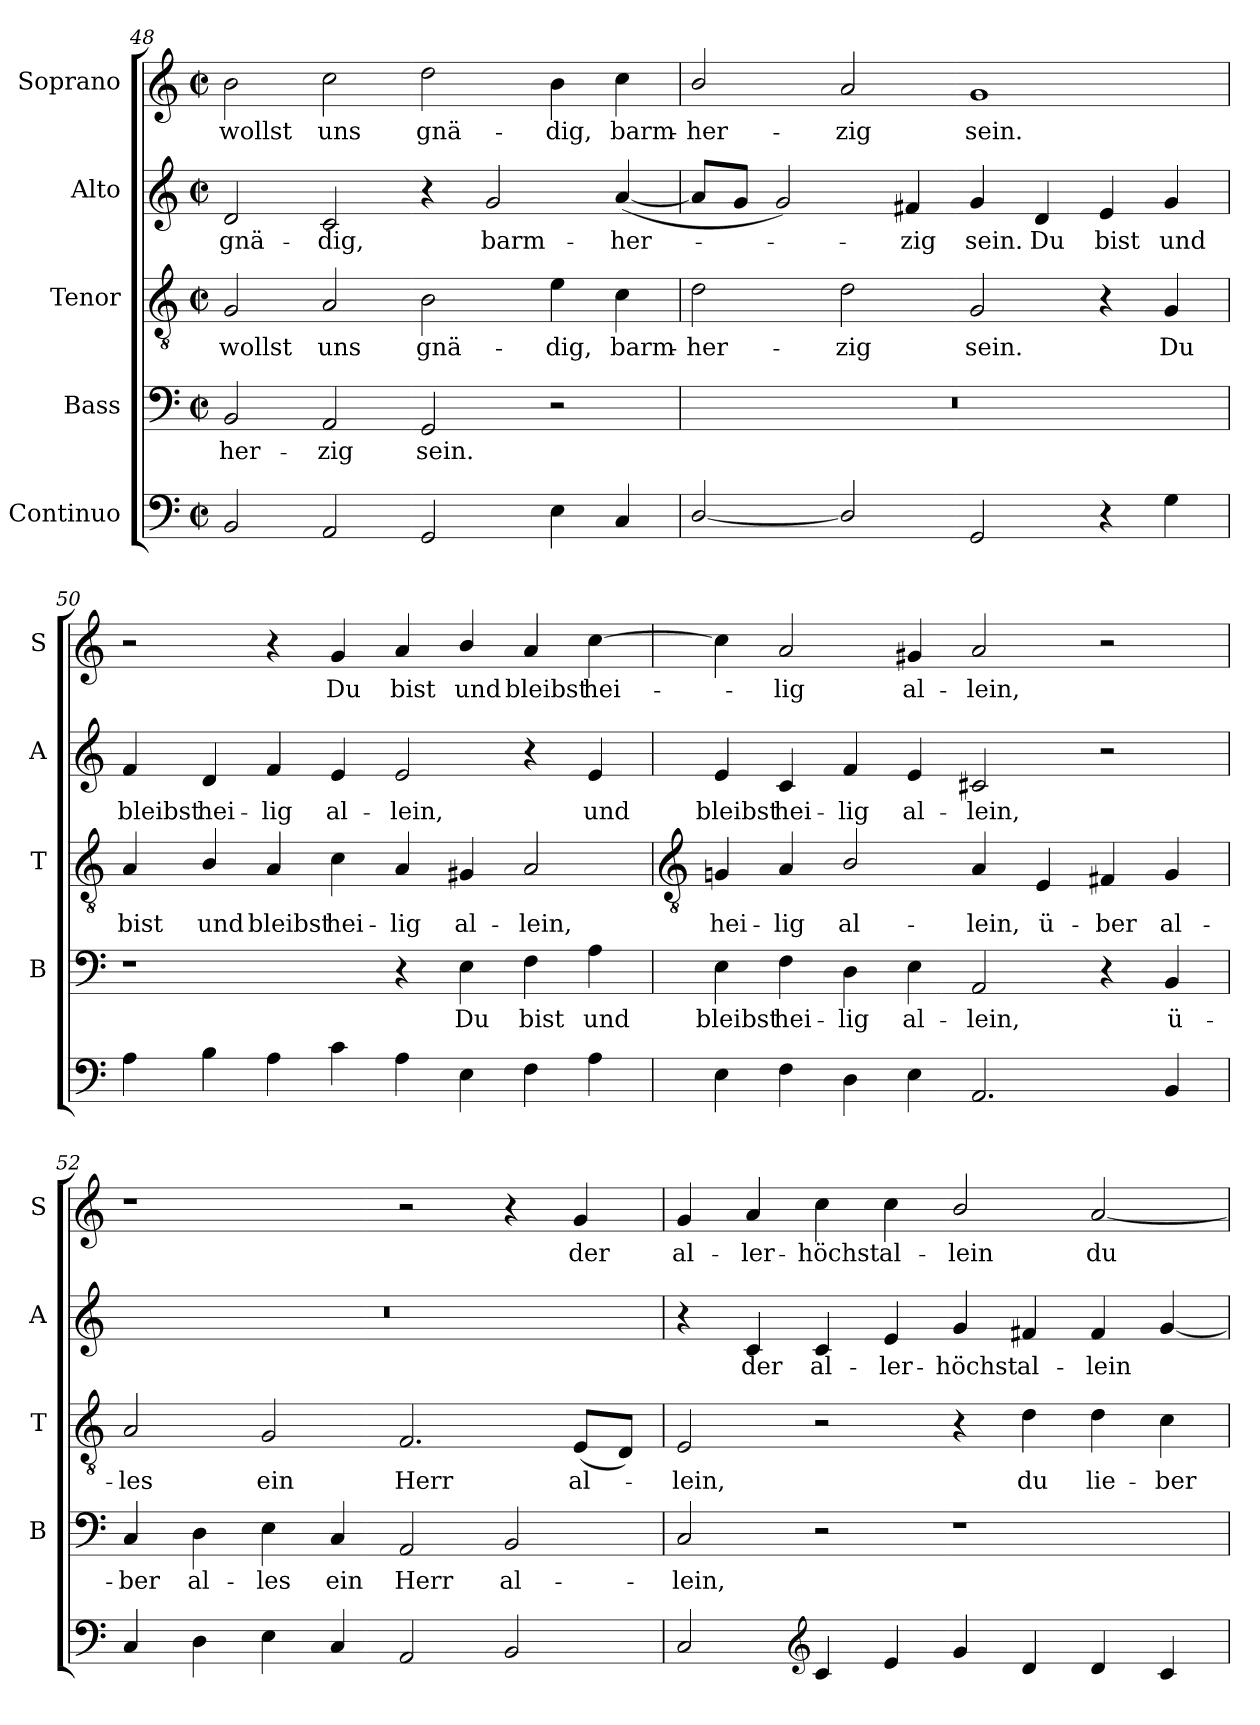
**kern	**kern	**text	**kern	**text	**kern	**text	**kern	**text
*part5	*part4	*part4	*part3	*part3	*part2	*part2	*part1	*part1
*staff5	*staff4	*staff4	*staff3	*staff3	*staff2	*staff2	*staff1	*staff1
*I"Continuo	*I"Bass	*	*I"Tenor	*	*I"Alto	*	*I"Soprano	*
*	*I'B	*	*I'T	*	*I'A	*	*I'S	*
!!LO:LB:g=z
*clefF4	*clefF4	*	*clefGv2	*	*clefG2	*	*clefG2	*
*k[]	*k[]	*	*k[]	*	*k[]	*	*k[]	*
*C:	*C:	*	*C:	*	*C:	*	*C:	*
*M4/2	*M4/2	*	*M4/2	*	*M4/2	*	*M4/2	*
*met(c|)	*met(c|)	*	*met(c|)	*	*met(c|)	*	*met(c|)	*
=48	=48	=48	=48	=48	=48	=48	=48	=48
!	!	!LO:LY:b	!	!LO:LY:b	!	!LO:LY:b	!	!LO:LY:b
2BB	2BB	-her-	2G	wollst	2d	gnä-	2b	wollst
!	!	!LO:LY:b	!	!LO:LY:b	!	!LO:LY:b	!	!LO:LY:b
2AA	2AA	-zig	2A	uns	2c	-dig,	2cc	uns
!	!	!LO:LY:b	!	!LO:LY:b	!	!	!	!LO:LY:b
2GG	2GG	sein.	2B	gnä-	4r	.	2dd	gnä-
!	!	!	!	!	!	!LO:LY:b	!	!
.	.	.	.	.	2g	barm-	.	.
!	!	!	!	!LO:LY:b	!	!	!	!LO:LY:b
4E	2r	.	4e	-dig,	.	.	4b	-dig,
!	!	!	!	!LO:LY:b	!	!LO:LY:b	!	!LO:LY:b
4C	.	.	4c	barm-	(<[4a	-her-	4cc	barm-
=49	=49	=49	=49	=49	=49	=49	=49	=49
!	!	!	!	!LO:LY:b	!	!	!	!LO:LY:b
[2D/	0r	.	2d	-her-	8aL]	.	2b/	-her-
.	.	.	.	.	8gJ	.	.	.
.	.	.	.	.	2g)	.	.	.
!	!	!	!	!LO:LY:b	!	!	!	!LO:LY:b
2D/]	.	.	2d	-zig	.	.	2a	-zig
!	!	!	!	!	!	!LO:LY:b	!	!
.	.	.	.	.	4f#X	zig	.	.
!	!	!	!	!LO:LY:b	!	!LO:LY:b	!	!LO:LY:b
2GG	.	.	2G	sein.	4g	sein.	1g	sein.
!	!	!	!	!	!	!LO:LY:b	!	!
.	.	.	.	.	4d	Du	.	.
!	!	!	!	!	!	!LO:LY:b	!	!
4r	.	.	4r	.	4e	bist	.	.
!	!	!	!	!LO:LY:b	!	!LO:LY:b	!	!
4G	.	.	4G	Du	4g	und	.	.
=50	=50	=50	=50	=50	=50	=50	=50	=50
!	!	!	!	!LO:LY:b	!	!LO:LY:b	!	!
4A	1r	.	4A	bist	4f	bleibst	2r	.
!	!	!	!	!LO:LY:b	!	!LO:LY:b	!	!
4B	.	.	4B/	und	4d	hei-	.	.
!	!	!	!	!LO:LY:b	!	!LO:LY:b	!	!
4A	.	.	4A	bleibst	4f	-lig	4r	.
!	!	!	!	!LO:LY:b	!	!LO:LY:b	!	!LO:LY:b
4c	.	.	4c	hei-	4e	al-	4g	Du
!	!	!	!	!LO:LY:b	!	!LO:LY:b	!	!LO:LY:b
4A	4r	.	4A	-lig	2e	-lein,	4a	bist
!	!	!LO:LY:b	!	!LO:LY:b	!	!	!	!LO:LY:b
4E	4E	Du	4G#X	al-	.	.	4b/	und
!	!	!LO:LY:b	!	!LO:LY:b	!	!	!	!LO:LY:b
4F	4F	bist	2A	-lein,	4r	.	4a	bleibst
!	!	!LO:LY:b	!	!	!	!LO:LY:b	!	!LO:LY:b
4A	4A	und	.	.	4e	und	[4cc	hei-
!!LO:LB:g=z
=51	=51	=51	=51	=51	=51	=51	=51	=51
*	*	*	*clefGv2	*	*	*	*	*
!	!	!LO:LY:b	!	!LO:LY:b	!	!LO:LY:b	!	!
4E	4E	bleibst	4Gn	hei-	4e	bleibst	4cc]	.
!	!	!LO:LY:b	!	!LO:LY:b	!	!LO:LY:b	!	!LO:LY:b
4F	4F	hei-	4A	-lig	4c	hei-	2a	lig
!	!	!LO:LY:b	!	!LO:LY:b	!	!LO:LY:b	!	!
4D	4D	-lig	2B/	al-	4f	-lig	.	.
!	!	!LO:LY:b	!	!	!	!LO:LY:b	!	!LO:LY:b
4E	4E	al-	.	.	4e	al-	4g#X	al-
!	!	!LO:LY:b	!	!LO:LY:b	!	!LO:LY:b	!	!LO:LY:b
2.AA	2AA	-lein,	4A	-lein,	2c#X	-lein,	2a	-lein,
!	!	!	!	!LO:LY:b	!	!	!	!
.	.	.	4E	ü-	.	.	.	.
!	!	!	!	!LO:LY:b	!	!	!	!
.	4r	.	4F#X	-ber	2r	.	2r	.
!	!	!LO:LY:b	!	!LO:LY:b	!	!	!	!
4BB	4BB	ü-	4G	al-	.	.	.	.
=52	=52	=52	=52	=52	=52	=52	=52	=52
!	!	!LO:LY:b	!	!LO:LY:b	!	!	!	!
4C	4C	-ber	2A	-les	0r	.	1r	.
!	!	!LO:LY:b	!	!	!	!	!	!
4D	4D	al-	.	.	.	.	.	.
!	!	!LO:LY:b	!	!LO:LY:b	!	!	!	!
4E	4E	-les	2G	ein	.	.	.	.
!	!	!LO:LY:b	!	!	!	!	!	!
4C	4C	ein	.	.	.	.	.	.
!	!	!LO:LY:b	!	!LO:LY:b	!	!	!	!
2AA	2AA	Herr	2.F	Herr	.	.	2r	.
!	!	!LO:LY:b	!	!	!	!	!	!
2BB	2BB	al-	.	.	.	.	4r	.
!	!	!	!	!LO:LY:b	!	!	!	!LO:LY:b
.	.	.	(<8EL	al-	.	.	4g	der
.	.	.	8DJ)	.	.	.	.	.
=53	=53	=53	=53	=53	=53	=53	=53	=53
!	!	!LO:LY:b	!	!LO:LY:b	!	!	!	!LO:LY:b
2C	2C	-lein,	2E	lein,	4r	.	4g	al-
!	!	!	!	!	!	!LO:LY:b	!	!LO:LY:b
.	.	.	.	.	4c	der	4a	-ler-
*clefG2	*	*	*	*	*	*	*	*
!	!	!	!	!	!	!LO:LY:b	!	!LO:LY:b
4c	2r	.	2r	.	4c	al-	4cc	-höchst
!	!	!	!	!	!	!LO:LY:b	!	!LO:LY:b
4e	.	.	.	.	4e	-ler-	4cc	al-
!	!	!	!	!	!	!LO:LY:b	!	!LO:LY:b
4g	1r	.	4r	.	4g	-höchst	2b/	-lein
!	!	!	!	!LO:LY:b	!	!LO:LY:b	!	!
4d	.	.	4d	du	4f#X	al-	.	.
!	!	!	!	!LO:LY:b	!	!LO:LY:b	!	!LO:LY:b
4d	.	.	4d	lie-	4f#	-lein	[2a	du
!	!	!	!	!LO:LY:b	!	!	!	!
4c	.	.	4c	-ber	[4g	.	.	.
=	=	=	=	=	=	=	=	=
*-	*-	*-	*-	*-	*-	*-	*-	*-
